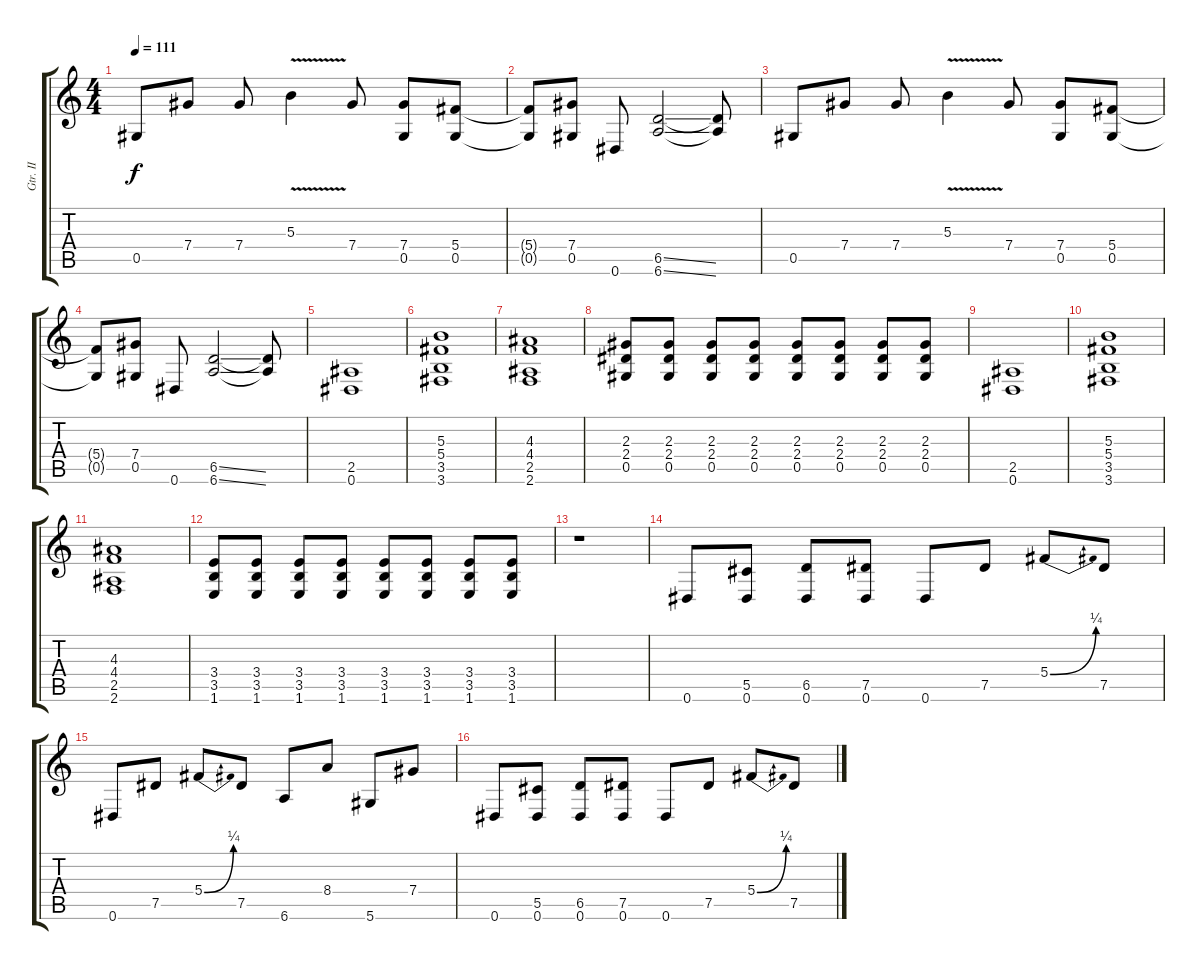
\track ("Gtr. II" "Gtr. II") {instrument distortionguitar}
\staff {score tabs}
\tuning (Eb4 Bb3 Gb3 Db3 Ab2 Eb2) {hide}
\ts (4 4)
\tempo 111
\clef g2
\ks c
0.5.8{dy f} 7.4.8 7.4.8 5.3{v}.4 7.4.8 (7.4 0.5).8 (5.4 0.5).8 |
(5.4{t} 0.5{t}).8 (7.4 0.5).8 0.6.8 (6.5{ss} 6.6{ss}).2 (6.5{t} 6.6{t}).8 |
0.5.8 7.4.8 7.4.8 5.3{v}.4 7.4.8 (7.4 0.5).8 (5.4 0.5).8 |
(5.4{t} 0.5{t}).8 (7.4 0.5).8 0.6.8 (6.5{ss} 6.6{ss}).2 (6.5{t} 6.6{t}).8 |
(2.5 0.6).1 |
(5.3 5.4 3.5 3.6).1 |
(4.3 4.4 2.5 2.6).1 |
(2.3 2.4 0.5).8 (2.3 2.4 0.5).8 (2.3 2.4 0.5).8 (2.3 2.4 0.5).8 (2.3 2.4 0.5).8 (2.3 2.4 0.5).8 (2.3 2.4 0.5).8 (2.3 2.4 0.5).8 |
(2.5 0.6).1 |
(5.3 5.4 3.5 3.6).1 |
(4.3 4.4 2.5 2.6).1 |
(3.4 3.5 1.6).8 (3.4 3.5 1.6).8 (3.4 3.5 1.6).8 (3.4 3.5 1.6).8 (3.4 3.5 1.6).8 (3.4 3.5 1.6).8 (3.4 3.5 1.6).8 (3.4 3.5 1.6).8 |
r.1 |
0.6.8 (5.5 0.6).8 (6.5 0.6).8 (7.5 0.6).8 0.6.8 7.5.8 5.4{be (bend 0 0 60 1)}.8 7.5.8 |
0.6.8 7.5.8 5.4{be (bend 0 0 60 1)}.8 7.5.8 6.6.8 8.4.8 5.6.8 7.4.8 |
0.6.8 (5.5 0.6).8 (6.5 0.6).8 (7.5 0.6).8 0.6.8 7.5.8 5.4{be (bend 0 0 60 1)}.8 7.5.8
